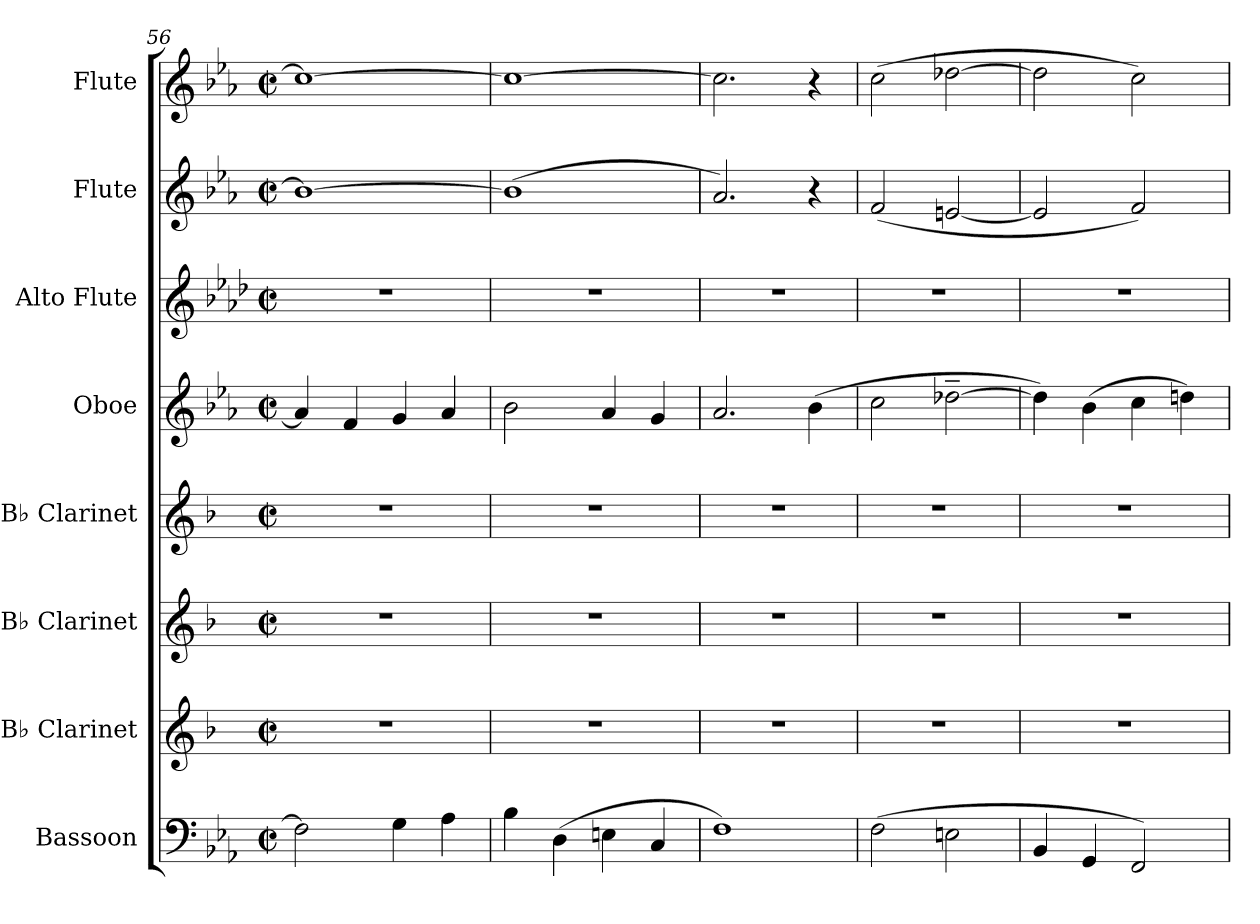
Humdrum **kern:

**kern	**kern	**kern	**kern	**kern	**kern	**kern	**kern
*part8	*part7	*part6	*part5	*part4	*part3	*part2	*part1
*staff8	*staff7	*staff6	*staff5	*staff4	*staff3	*staff2	*staff1
*I"Bassoon	*I"B♭ Clarinet	*I"B♭ Clarinet	*I"B♭ Clarinet	*I"Oboe	*I"Alto Flute	*I"Flute	*I"Flute
*I'Bsn.	*I'B♭ Cl.	*I'B♭ Cl.	*I'B♭ Cl.	*I'Ob.	*I'A. Fl.	*I'Fl.	*I'Fl.
*clefF4	*clefG2	*clefG2	*clefG2	*clefG2	*clefG2	*clefG2	*clefG2
*	*ITrd1c2	*ITrd1c2	*ITrd1c2	*	*ITrd3c5	*	*
*k[b-e-a-]	*k[b-e-a-]	*k[b-e-a-]	*k[b-e-a-]	*k[b-e-a-]	*k[b-e-a-]	*k[b-e-a-]	*k[b-e-a-]
*M2/2	*M2/2	*M2/2	*M2/2	*M2/2	*M2/2	*M2/2	*M2/2
*met(c|)	*met(c|)	*met(c|)	*met(c|)	*met(c|)	*met(c|)	*met(c|)	*met(c|)
=56	=56	=56	=56	=56	=56	=56	=56
2F\]	1r	1r	1r	4a-/]	1r	1b-_	1cc_
.	.	.	.	4f/	.	.	.
4G\	.	.	.	4g/	.	.	.
4A-\	.	.	.	4a-/	.	.	.
=57	=57	=57	=57	=57	=57	=57	=57
4B-\	1r	1r	1r	2b-\	1r	(>1b-]	1cc_
(>4D\	.	.	.	.	.	.	.
4En\	.	.	.	4a-/	.	.	.
4C/	.	.	.	4g/	.	.	.
=58	=58	=58	=58	=58	=58	=58	=58
1F)	1r	1r	1r	2.a-/	1r	2.a-/)	2.cc\]
.	.	.	.	(>4b-\	.	4r	4r
=59	=59	=59	=59	=59	=59	=59	=59
(>2F\	1r	1r	1r	2cc\	1r	(>2f/	(>2cc\
2En\	.	.	.	[2dd-X~\	.	[2en/	[2dd-X\
!!LO:PB:g=z
=60	=60	=60	=60	=60	=60	=60	=60
4BB-/	1r	1r	1r	4dd-\])	1r	2e/]	2dd-\]
4GG/	.	.	.	(>4b-\	.	.	.
2FF/)	.	.	.	4cc\	.	2f/)	2cc\)
.	.	.	.	4ddn\)	.	.	.
=	=	=	=	=	=	=	=
*-	*-	*-	*-	*-	*-	*-	*-
